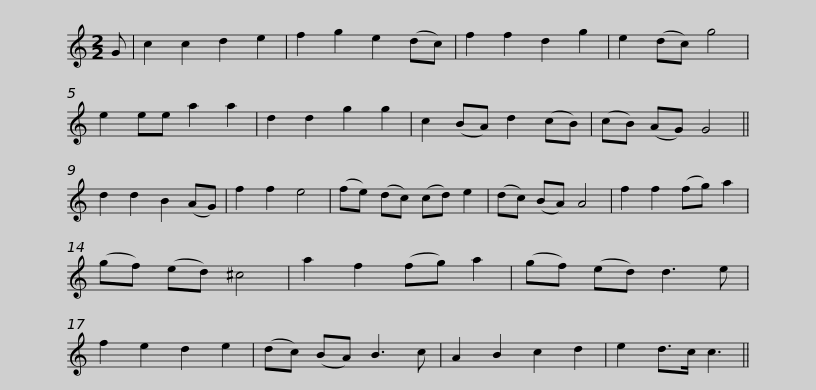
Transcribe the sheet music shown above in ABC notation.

X:1
L:1/8
M:2/2
I:linebreak $
K:C
V:1 treble
V:1
 G | c2 c2 d2 e2 | f2 g2 e2 (dc) | f2 f2 d2 g2 | e2 (dc) g4 | %5
 e2 ee a2 a2 | d2 d2 g2 g2 | c2 (BA) d2 (cB) | (cB) (AG) G4 ||$ d2 d2 B2 (AG) | %10
 f2 f2 e4 | (fe) (dc) (cd) e2 | (dc) (BA) A4 | f2 f2 (fg) a2 | (gf) (ed) ^c4 | %15
 a2 f2 (fg) a2 | (gf) (ed) d3 e |$ f2 e2 d2 e2 | (dc) (BA) B3 c | A2 B2 c2 d2 | %20
 e2 d>c c3 || %21
